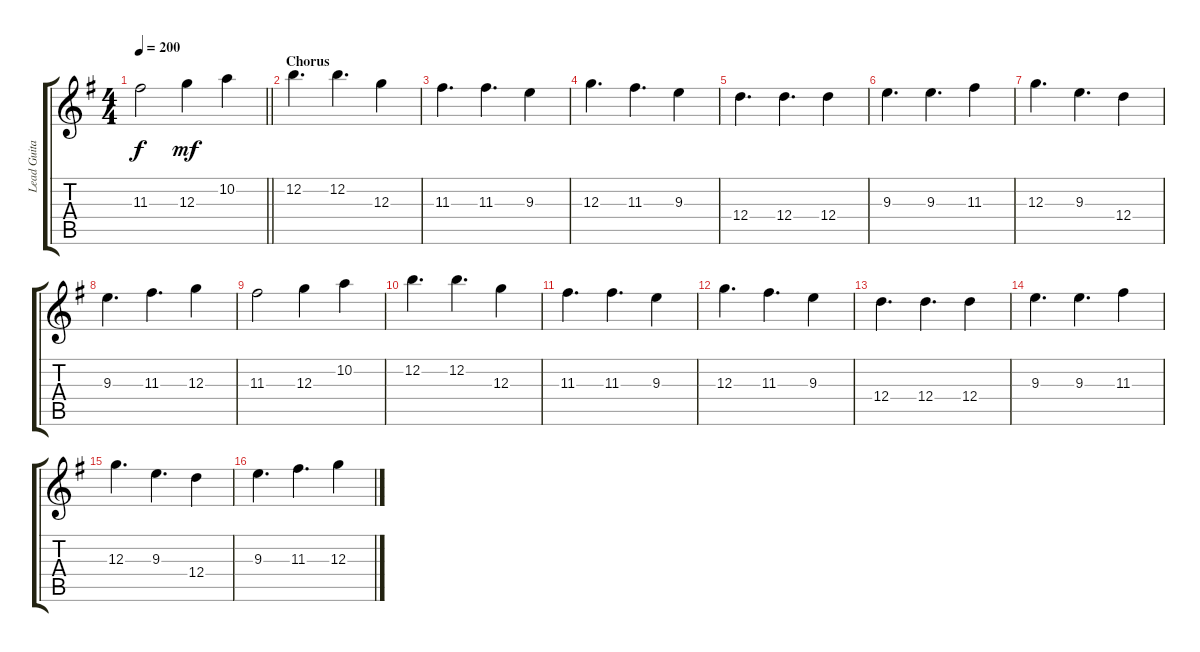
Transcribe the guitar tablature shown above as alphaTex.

\track ("Lead Guitar 1" "Lead Guita") {instrument distortionguitar}
\staff {score tabs}
\tuning (E4 B3 G3 D3 A2 E2) {hide}
\ts (4 4)
\tempo 200
\clef g2
\barLineRight lightlight
\ks g
11.3{t}.2{dy f} 12.3.4{dy mf} 10.2.4 |
\section ("" "Chorus")
12.2.4{d} 12.2.4{d} 12.3.4 |
11.3.4{d} 11.3.4{d} 9.3.4 |
12.3.4{d} 11.3.4{d} 9.3.4 |
12.4.4{d} 12.4.4{d} 12.4.4 |
9.3.4{d} 9.3.4{d} 11.3.4 |
12.3.4{d} 9.3.4{d} 12.4.4 |
9.3.4{d} 11.3.4{d} 12.3.4 |
11.3.2 12.3.4 10.2.4 |
12.2.4{d} 12.2.4{d} 12.3.4 |
11.3.4{d} 11.3.4{d} 9.3.4 |
12.3.4{d} 11.3.4{d} 9.3.4 |
12.4.4{d} 12.4.4{d} 12.4.4 |
9.3.4{d} 9.3.4{d} 11.3.4 |
12.3.4{d} 9.3.4{d} 12.4.4 |
9.3.4{d} 11.3.4{d} 12.3.4
